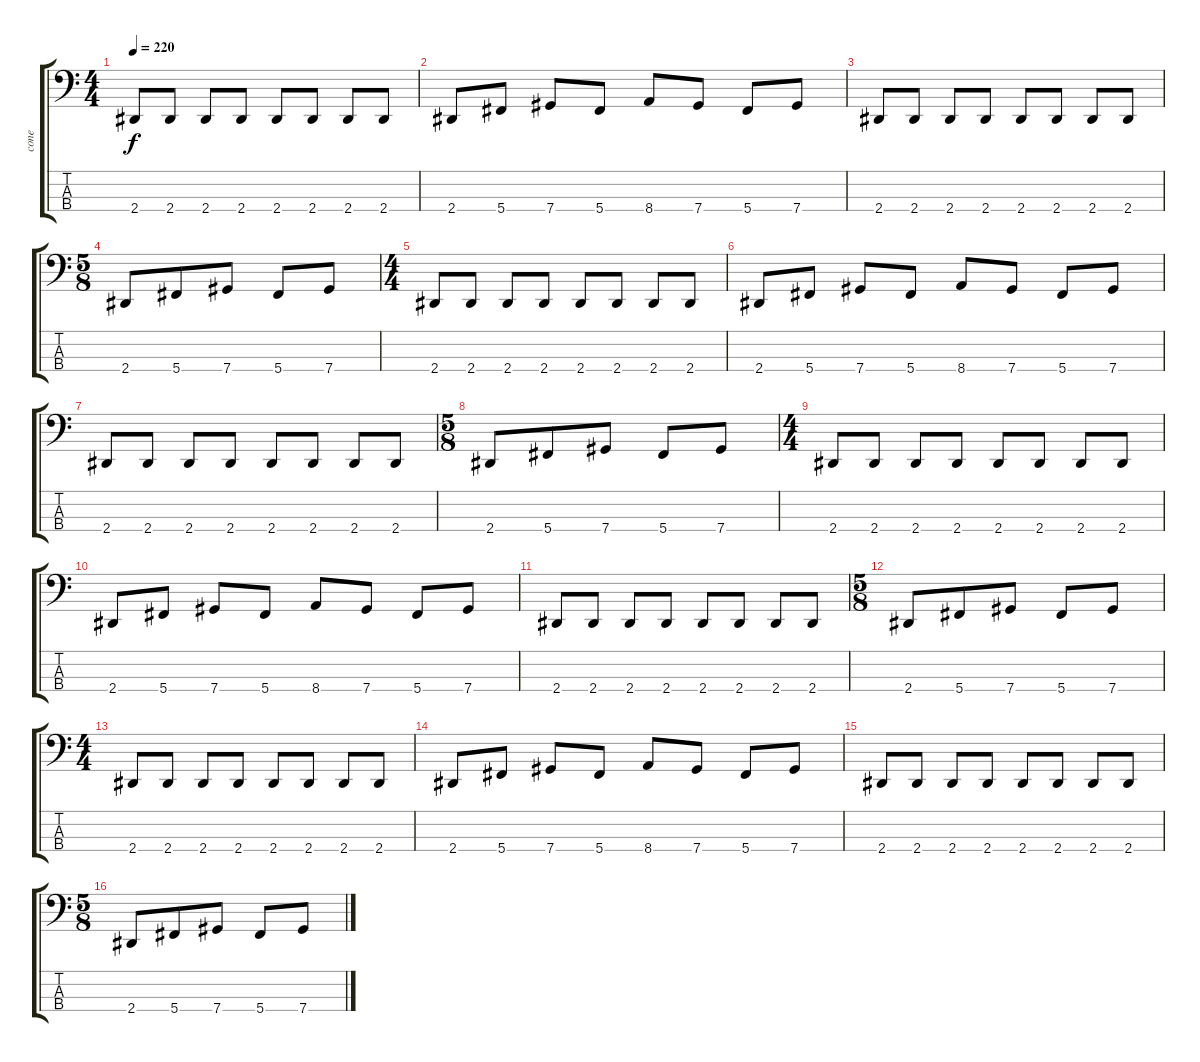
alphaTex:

\track ("cone" "cone") {instrument electricbasspick}
\staff {score tabs}
\tuning (Gb2 Db2 Ab1 Db1) {hide}
\ts (4 4)
\tempo 220
\clef f4
\ks c
2.4.8{dy f} 2.4.8 2.4.8 2.4.8 2.4.8 2.4.8 2.4.8 2.4.8 |
2.4.8 5.4.8 7.4.8 5.4.8 8.4.8 7.4.8 5.4.8 7.4.8 |
2.4.8 2.4.8 2.4.8 2.4.8 2.4.8 2.4.8 2.4.8 2.4.8 |
\ts (5 8)
2.4.8 5.4.8 7.4.8 5.4.8 7.4.8 |
\ts (4 4)
2.4.8 2.4.8 2.4.8 2.4.8 2.4.8 2.4.8 2.4.8 2.4.8 |
2.4.8 5.4.8 7.4.8 5.4.8 8.4.8 7.4.8 5.4.8 7.4.8 |
2.4.8 2.4.8 2.4.8 2.4.8 2.4.8 2.4.8 2.4.8 2.4.8 |
\ts (5 8)
2.4.8 5.4.8 7.4.8 5.4.8 7.4.8 |
\ts (4 4)
2.4.8 2.4.8 2.4.8 2.4.8 2.4.8 2.4.8 2.4.8 2.4.8 |
2.4.8 5.4.8 7.4.8 5.4.8 8.4.8 7.4.8 5.4.8 7.4.8 |
2.4.8 2.4.8 2.4.8 2.4.8 2.4.8 2.4.8 2.4.8 2.4.8 |
\ts (5 8)
2.4.8 5.4.8 7.4.8 5.4.8 7.4.8 |
\ts (4 4)
2.4.8 2.4.8 2.4.8 2.4.8 2.4.8 2.4.8 2.4.8 2.4.8 |
2.4.8 5.4.8 7.4.8 5.4.8 8.4.8 7.4.8 5.4.8 7.4.8 |
2.4.8 2.4.8 2.4.8 2.4.8 2.4.8 2.4.8 2.4.8 2.4.8 |
\ts (5 8)
2.4.8 5.4.8 7.4.8 5.4.8 7.4.8
